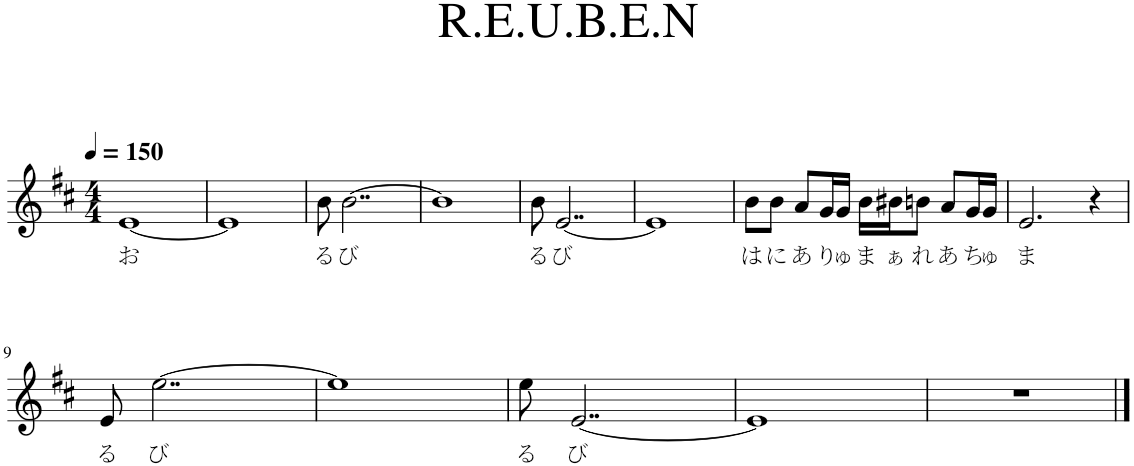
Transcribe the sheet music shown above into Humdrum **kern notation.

**kern	**text
*part1	*part1
*staff1	*staff1
*I"ボーカル	*
*clefG2	*
*k[f#c#]	*
*M4/4	*
*MM150	*
=1	=1
!	!LO:LY:b
[1e	お
=2	=2
1e]	.
=3	=3
!	!LO:LY:b
8b\	る
!	!LO:LY:b
[2..b\	び
=4	=4
1b]	.
=5	=5
!	!LO:LY:b
8b\	る
!	!LO:LY:b
[2..e/	び
=6	=6
1e]	.
=7	=7
!	!LO:LY:b
8b\L	は
!	!LO:LY:b
8b\J	に
!	!LO:LY:b
8a/L	あ
!	!LO:LY:b
16g/L	り
!	!LO:LY:b
16g/JJ	ゅ
!	!LO:LY:b
16b\LL	ま
!	!LO:LY:b
16b#X\J	ぁ
!	!LO:LY:b
8bn\J	れ
!	!LO:LY:b
8a/L	あ
!	!LO:LY:b
16g/L	ち
!	!LO:LY:b
16g/JJ	ゅ
=8	=8
!	!LO:LY:b
2.e/	ま
4r	.
!!LO:LB:g=z
=9	=9
!	!LO:LY:b
8e/	る
!	!LO:LY:b
[2..ee\	び
=10	=10
1ee]	.
=11	=11
!	!LO:LY:b
8ee\	る
!	!LO:LY:b
[2..e/	び
=12	=12
1e]	.
=13	=13
1r	.
==	==
*-	*-
